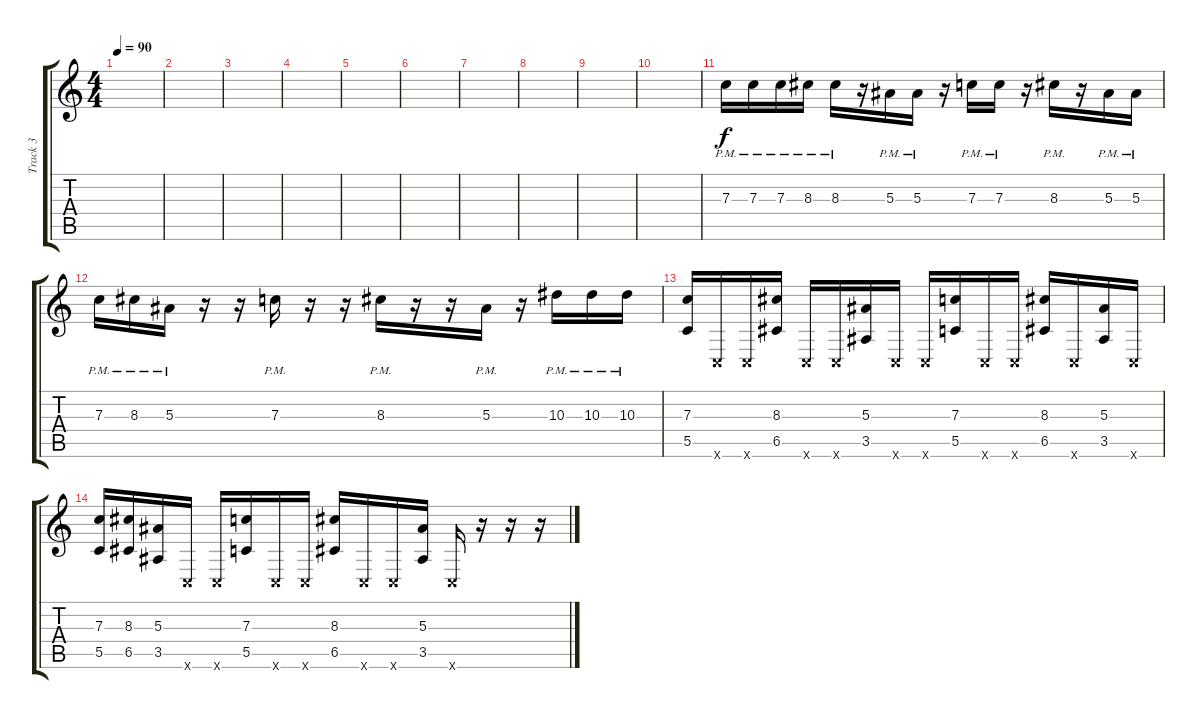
\track ("Track 3" "Track 3") {instrument distortionguitar}
\staff {score tabs}
\tuning (D4 A3 F3 C3 G2 C2) {hide}
\ts (4 4)
\tempo 90
\clef g2
\ks c
|
|
|
|
|
|
|
|
|
|
7.3{pm}.16{volume 9} 7.3{pm}.16 7.3{pm}.16 8.3{pm}.16 8.3{pm}.16 r.16 5.3{pm}.16 5.3{pm}.16 r.16 7.3{pm}.16 7.3{pm}.16 r.16 8.3{pm}.16 r.16 5.3{pm}.16 5.3{pm}.16 |
7.3{pm}.16 8.3{pm}.16 5.3{pm}.16 r.16 r.16 7.3{pm}.16 r.16 r.16 8.3{pm}.16 r.16 r.16 5.3{pm}.16 r.16 10.3{pm}.16 10.3{pm}.16 10.3{pm}.16 |
(7.3 5.5).16{volume 3} 0.6{x}.16 0.6{x}.16 (8.3 6.5).16 0.6{x}.16 0.6{x}.16 (5.3 3.5).16 0.6{x}.16 0.6{x}.16 (7.3 5.5).16 0.6{x}.16 0.6{x}.16 (8.3 6.5).16 0.6{x}.16 (5.3 3.5).16 0.6{x}.16 |
(7.3 5.5).16 (8.3 6.5).16 (5.3 3.5).16 0.6{x}.16 0.6{x}.16 (7.3 5.5).16 0.6{x}.16 0.6{x}.16 (8.3 6.5).16 0.6{x}.16 0.6{x}.16 (5.3 3.5).16 0.6{x}.16 r.16 r.16 r.16
